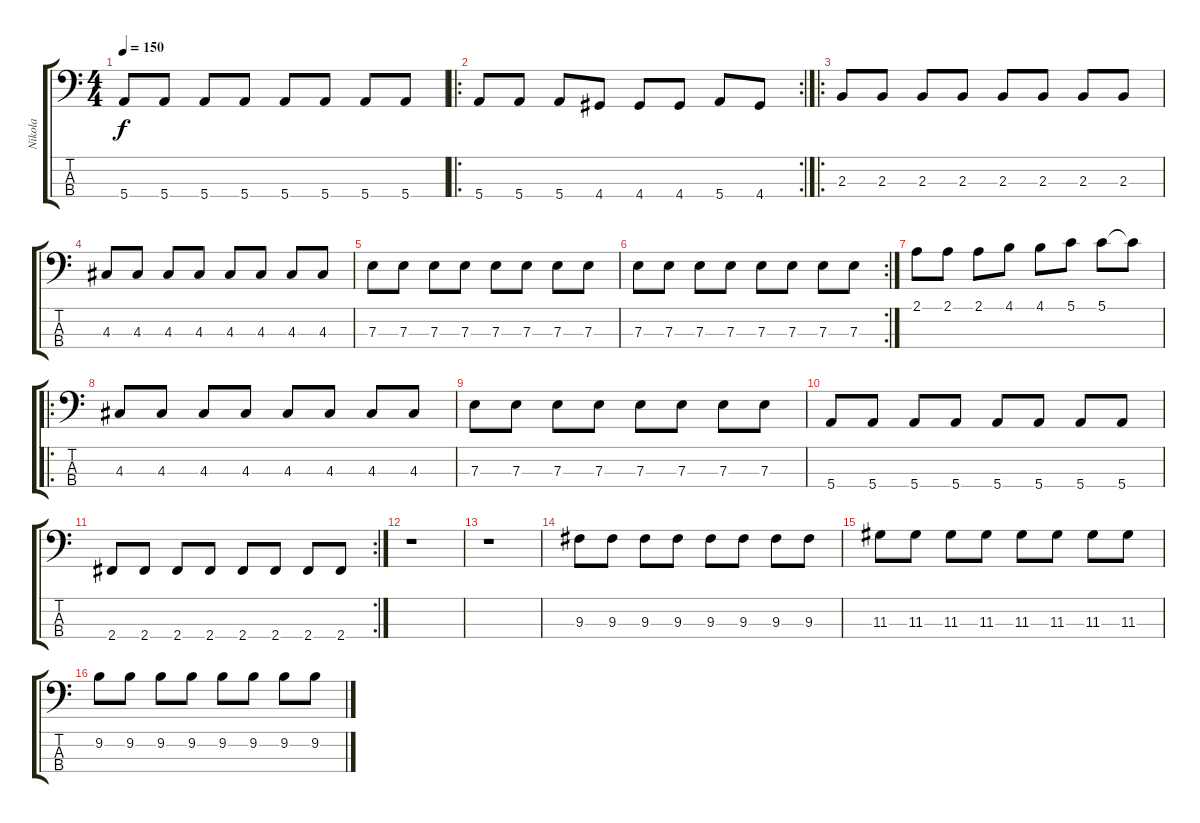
\track ("Nikola" "Nikola") {instrument electricbasspick}
\staff {score tabs}
\tuning (G2 D2 A1 E1) {hide}
\ts (4 4)
\tempo 150
\clef f4
\ks c
5.4.8{dy f} 5.4.8 5.4.8 5.4.8 5.4.8 5.4.8 5.4.8 5.4.8 |
\ro
\rc 2
5.4.8 5.4.8 5.4.8 4.4.8 4.4.8 4.4.8 5.4.8 4.4.8 |
\ro
2.3.8 2.3.8 2.3.8 2.3.8 2.3.8 2.3.8 2.3.8 2.3.8 |
4.3.8 4.3.8 4.3.8 4.3.8 4.3.8 4.3.8 4.3.8 4.3.8 |
7.3.8 7.3.8 7.3.8 7.3.8 7.3.8 7.3.8 7.3.8 7.3.8 |
\rc 2
7.3.8 7.3.8 7.3.8 7.3.8 7.3.8 7.3.8 7.3.8 7.3.8 |
2.1.8 2.1.8 2.1.8 4.1.8 4.1.8 5.1.8 5.1.8 5.1{t}.8 |
\ro
4.3.8 4.3.8 4.3.8 4.3.8 4.3.8 4.3.8 4.3.8 4.3.8 |
7.3.8 7.3.8 7.3.8 7.3.8 7.3.8 7.3.8 7.3.8 7.3.8 |
5.4.8 5.4.8 5.4.8 5.4.8 5.4.8 5.4.8 5.4.8 5.4.8 |
\rc 2
2.4.8 2.4.8 2.4.8 2.4.8 2.4.8 2.4.8 2.4.8 2.4.8 |
r.1 |
r.1 |
9.3.8 9.3.8 9.3.8 9.3.8 9.3.8 9.3.8 9.3.8 9.3.8 |
11.3.8 11.3.8 11.3.8 11.3.8 11.3.8 11.3.8 11.3.8 11.3.8 |
9.2.8 9.2.8 9.2.8 9.2.8 9.2.8 9.2.8 9.2.8 9.2.8
